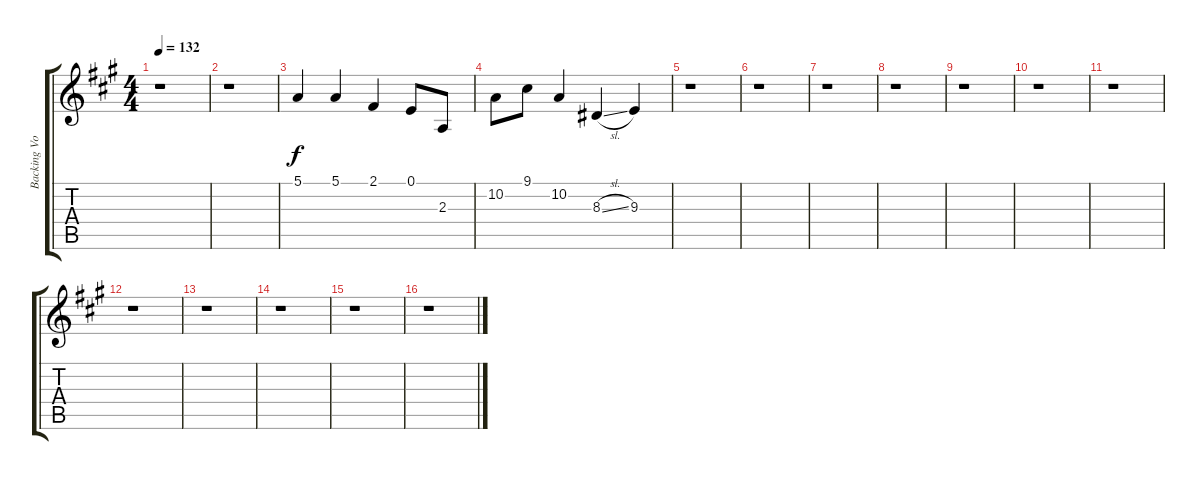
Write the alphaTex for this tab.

\track ("Backing Vocal" "Backing Vo") {instrument clarinet}
\staff {score tabs}
\tuning (E4 B3 G3 D3 A2 E2) {hide}
\ts (4 4)
\tempo 132
\clef g2
\ks a
r.1{dy f} |
r.1 |
5.1.4 5.1.4 2.1.4 0.1.8 2.3.8 |
10.2.8 9.1.8 10.2.4 8.3{sl}.4 9.3.4 |
r.1 |
r.1 |
r.1 |
r.1 |
r.1 |
r.1 |
r.1 |
r.1 |
r.1 |
r.1 |
r.1 |
r.1
